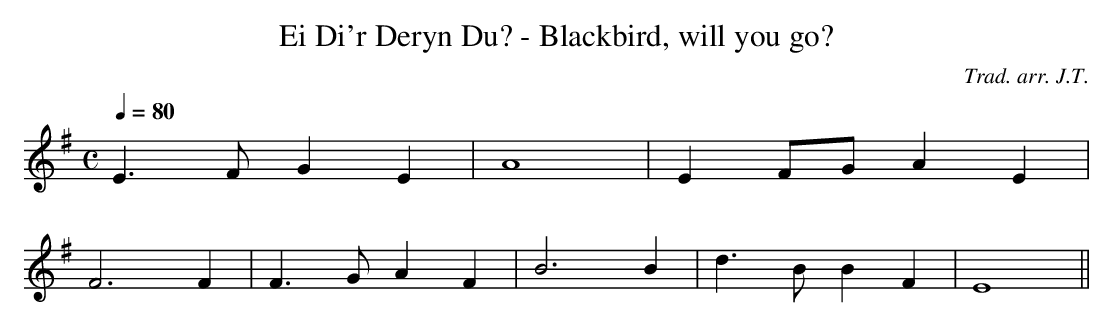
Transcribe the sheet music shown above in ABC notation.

X:1
T:Ei Di'r Deryn Du? - Blackbird, will you go?
M:C
L:1/4
Q:80
C:Trad. arr. J.T.
K:G
E> F G E | A4 | E F/2G/2 A E |
F3 F | F> G A F | B3 B | d> B B F| E4||
